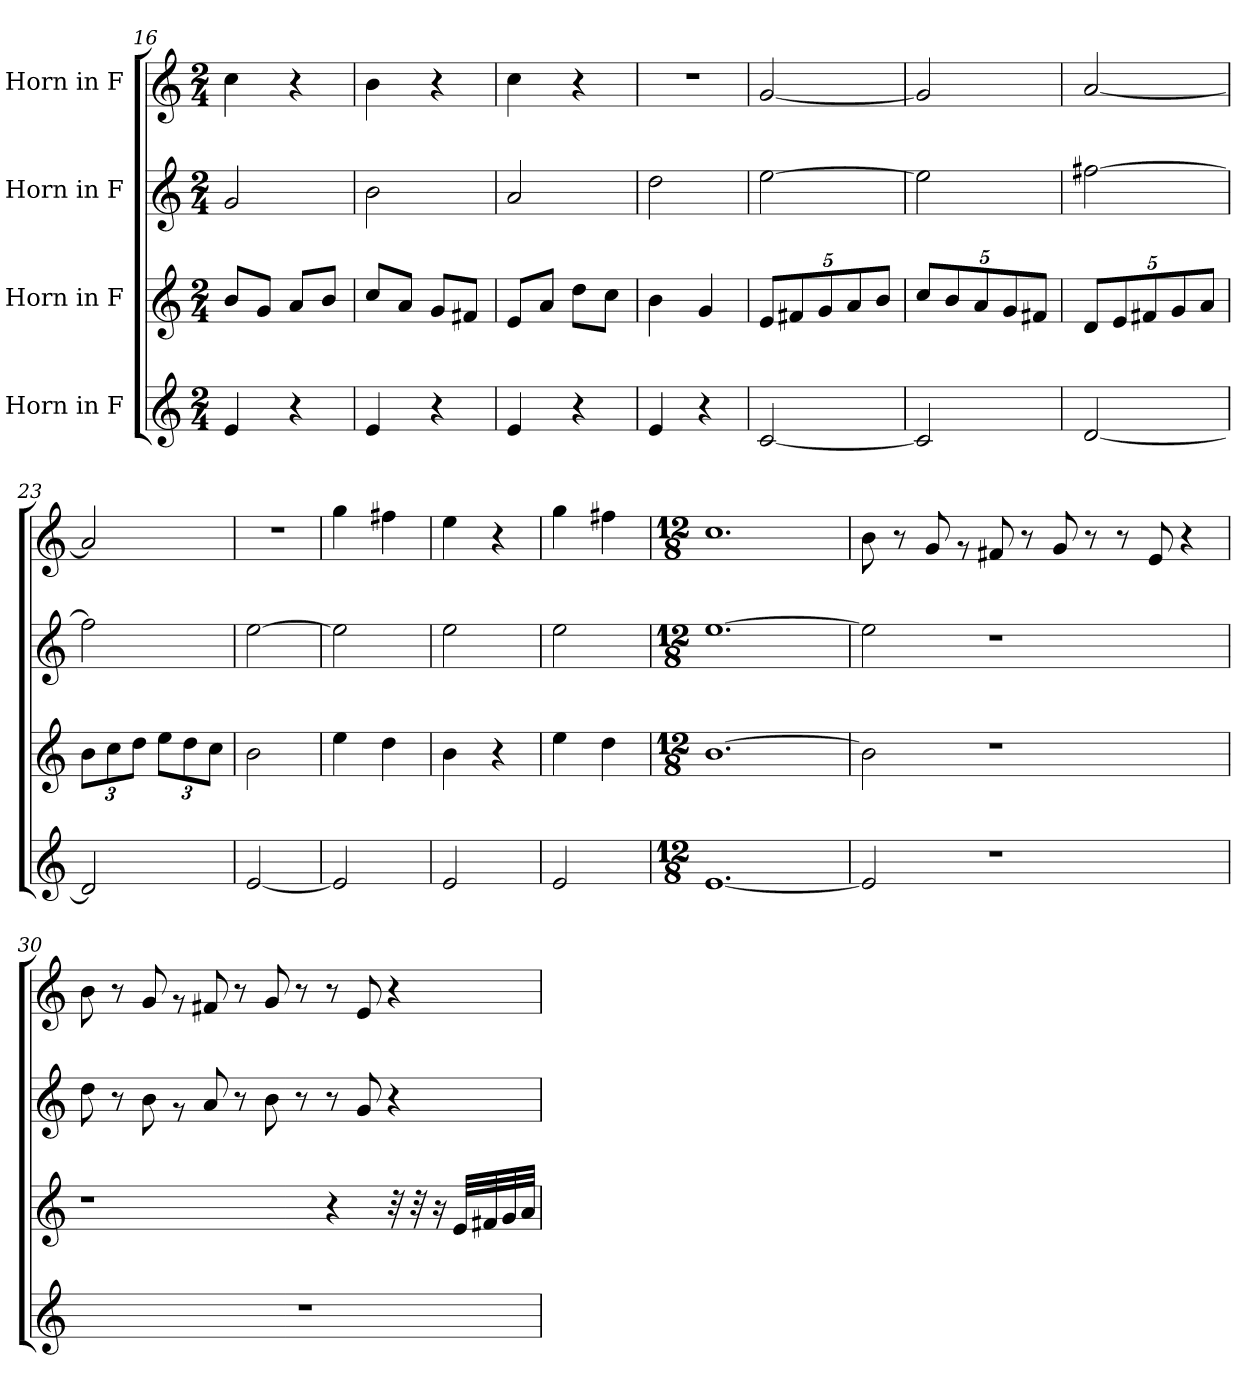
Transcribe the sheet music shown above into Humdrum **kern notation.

**kern	**kern	**kern	**kern
*part4	*part3	*part2	*part1
*staff4	*staff3	*staff2	*staff1
*I"Horn in F	*I"Horn in F	*I"Horn in F	*I"Horn in F
*clefG2	*clefG2	*clefG2	*clefG2
*ITrd4c7	*ITrd4c7	*ITrd4c7	*ITrd4c7
*k[b-]	*k[b-]	*k[b-]	*k[b-]
*M2/4	*M2/4	*M2/4	*M2/4
=16	=16	=16	=16
4A/	8e/L	2c/	4f\
.	8c/J	.	.
4r	8d/L	.	4r
.	8e/J	.	.
=17	=17	=17	=17
4A/	8f/L	2e\	4e\
.	8d/J	.	.
4r	8c/L	.	4r
.	8Bn/J	.	.
=18	=18	=18	=18
4A/	8A/L	2d/	4f\
.	8d/J	.	.
4r	8g\L	.	4r
.	8f\J	.	.
=19	=19	=19	=19
4A/	4e\	2g\	2r
4r	4c/	.	.
!!LO:PB:g=z
=20	=20	=20	=20
*	*Xbrackettup	*	*
*	*	*	*MM148
[2F/	10A/L	[2a\	[2c/
.	10Bn/	.	.
.	10c/	.	.
.	10d/	.	.
.	10e/J	.	.
=21	=21	=21	=21
*	*	*	*MM136
2F/]	10f/L	2a\]	2c/]
.	10e/	.	.
.	10d/	.	.
.	10c/	.	.
.	10Bn/J	.	.
=22	=22	=22	=22
*	*	*	*MM124
[2G/	10G/L	[2bn\	[2d/
.	10A/	.	.
.	10Bn/	.	.
.	10c/	.	.
.	10d/J	.	.
=23	=23	=23	=23
*	*	*	*MM116
2G/]	12e\L	2b\]	2d/]
.	12f\	.	.
.	12g\J	.	.
.	12a\L	.	.
.	12g\	.	.
.	12f\J	.	.
=24	=24	=24	=24
[2A/	2e\	[2a\	2r
=25	=25	=25	=25
2A/]	4a\	2a\]	4cc\
.	4g\	.	4bn\
=26	=26	=26	=26
2A/	4e\	2a\	4a\
.	4r	.	4r
=27	=27	=27	=27
2A/	4a\	2a\	4cc\
.	4g\	.	4bn\
=28	=28	=28	=28
*M12/8	*M12/8	*M12/8	*M12/8
[1.A	[1.e	[1.a	1.f
!!LO:LB:g=z
=29	=29	=29	=29
*	*	*	*MM180
2A/]	2e\]	2a\]	8e\
.	.	.	8r
.	.	.	8c/
.	.	.	8rg
1r	1r	1r	8Bn/
.	.	.	8r
.	.	.	8c/
.	.	.	8r
.	.	.	8r
.	.	.	8A/
.	.	.	4r
=30	=30	=30	=30
1.r	1r	8g\	8e\
.	.	8r	8r
.	.	8e\	8c/
.	.	8rg	8rg
.	.	8d/	8Bn/
.	.	8r	8r
.	.	8e\	8c/
.	.	8r	8r
.	4r	8r	8r
.	.	8c/	8A/
.	32r	4r	4r
.	32r	.	.
.	16r	.	.
.	32A/LLL	.	.
.	32Bn/	.	.
.	32c/	.	.
.	32d/JJJ	.	.
=	=	=	=
*-	*-	*-	*-
